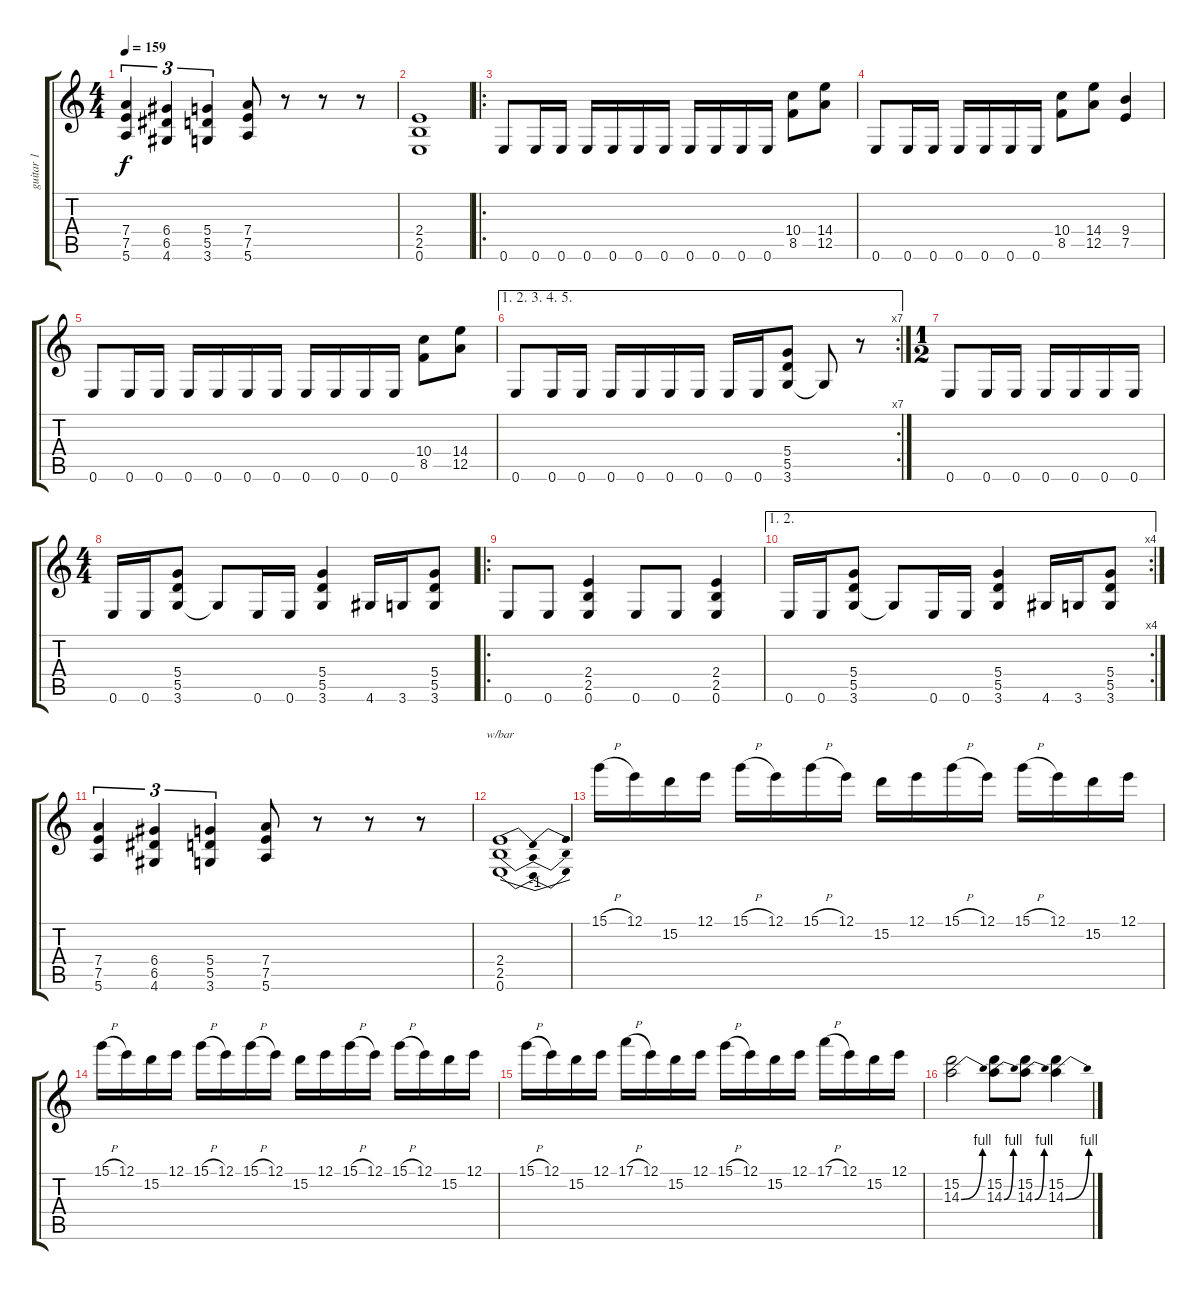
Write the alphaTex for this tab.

\track ("guitar 1" "guitar 1") {instrument distortionguitar}
\staff {score tabs}
\tuning (E4 B3 G3 D3 A2 E2) {hide}
\ts (4 4)
\tempo 159
\clef g2
\ks c
(7.4 7.5 5.6).4{tu (3 2) dy f} (6.4 6.5 4.6).4{tu (3 2)} (5.4 5.5 3.6).4{tu (3 2)} (7.4 7.5 5.6).8 r.8 r.8 r.8 |
(2.4 2.5 0.6).1 |
\ro
0.6.8 0.6.16 0.6.16 0.6.16 0.6.16 0.6.16 0.6.16 0.6.16 0.6.16 0.6.16 0.6.16 (10.4 8.5).8 (14.4 12.5).8 |
0.6.8 0.6.16 0.6.16 0.6.16 0.6.16 0.6.16 0.6.16 (10.4 8.5).8 (14.4 12.5).8 (9.4 7.5).4 |
0.6.8 0.6.16 0.6.16 0.6.16 0.6.16 0.6.16 0.6.16 0.6.16 0.6.16 0.6.16 0.6.16 (10.4 8.5).8 (14.4 12.5).8 |
\ae (1 2 3 4 5)
\rc 7
0.6.8 0.6.16 0.6.16 0.6.16 0.6.16 0.6.16 0.6.16 0.6.16 0.6.16 (5.4 5.5 3.6).8 3.6{t}.8 r.8 |
\ts (1 2)
0.6.8 0.6.16 0.6.16 0.6.16 0.6.16 0.6.16 0.6.16 |
\ts (4 4)
0.6.16 0.6.16 (5.4 5.5 3.6).8 3.6{t}.8 0.6.16 0.6.16 (5.4 5.5 3.6).4 4.6.16 3.6.16 (5.4 5.5 3.6).8 |
\ro
0.6.8 0.6.8 (2.4 2.5 0.6).4 0.6.8 0.6.8 (2.4 2.5 0.6).4 |
\ae (1 2)
\rc 4
0.6.16 0.6.16 (5.4 5.5 3.6).8 3.6{t}.8 0.6.16 0.6.16 (5.4 5.5 3.6).4 4.6.16 3.6.16 (5.4 5.5 3.6).8 |
(7.4 7.5 5.6).4{tu (3 2)} (6.4 6.5 4.6).4{tu (3 2)} (5.4 5.5 3.6).4{tu (3 2)} (7.4 7.5 5.6).8 r.8 r.8 r.8 |
(2.4 2.5 0.6).1{tbe (dip default 0 0 30 -4 60 0)} |
15.1{h}.16 12.1.16 15.2.16 12.1.16 15.1{h}.16 12.1.16 15.1{h}.16 12.1.16 15.2.16 12.1.16 15.1{h}.16 12.1.16 15.1{h}.16 12.1.16 15.2.16 12.1.16 |
15.1{h}.16 12.1.16 15.2.16 12.1.16 15.1{h}.16 12.1.16 15.1{h}.16 12.1.16 15.2.16 12.1.16 15.1{h}.16 12.1.16 15.1{h}.16 12.1.16 15.2.16 12.1.16 |
15.1{h}.16 12.1.16 15.2.16 12.1.16 17.1{h}.16 12.1.16 15.2.16 12.1.16 15.1{h}.16 12.1.16 15.2.16 12.1.16 17.1{h}.16 12.1.16 15.2.16 12.1.16 |
(15.2 14.3{be (bend 0 0 60 4)}).2 (15.2 14.3{be (bend 0 0 60 4)}).8 (15.2 14.3{be (bend 0 0 60 4)}).8 (15.2 14.3{be (bend 0 0 60 4)}).4
